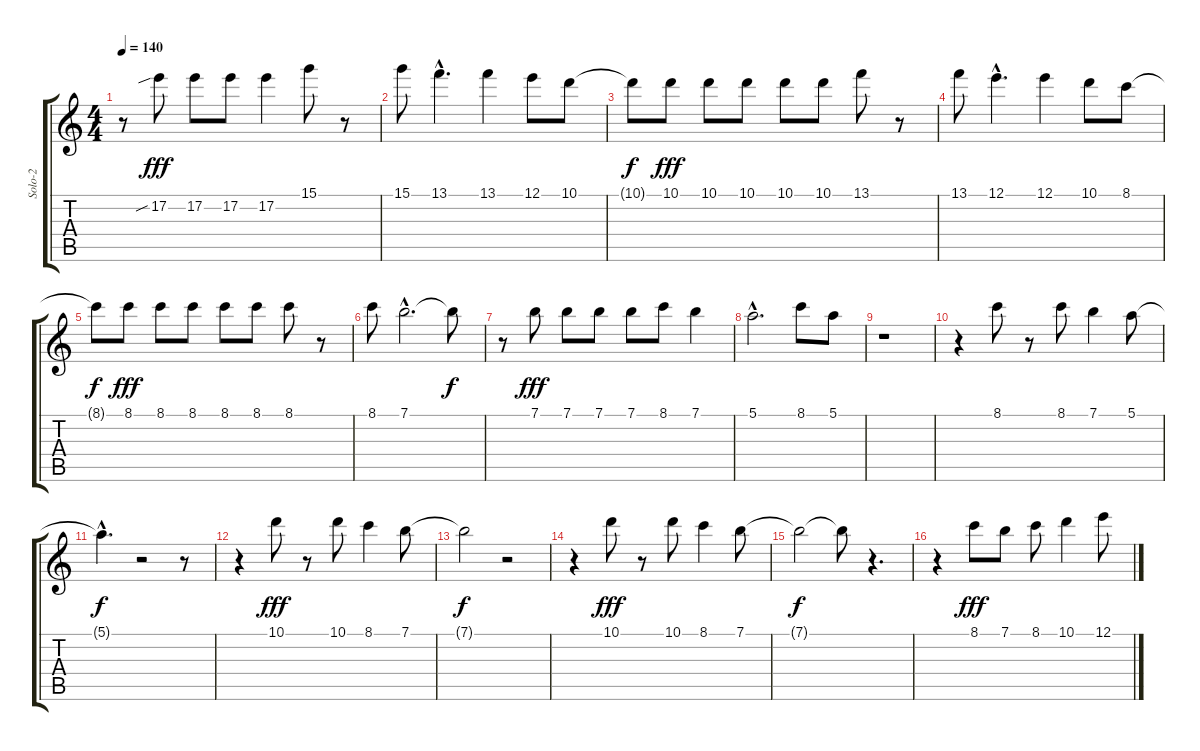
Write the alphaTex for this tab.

\track ("Solo-2" "Solo-2") {instrument distortionguitar}
\staff {score tabs}
\tuning (E4 B3 G3 D3 A2 E2) {hide}
\ts (4 4)
\tempo 140
\clef g2
\ks c
r.8{dy fff instrument distortionguitar} 17.2{sib}.8 17.2.8 17.2.8 17.2.4 15.1.8 r.8 |
15.1.8 13.1{hac}.4{d} 13.1.4 12.1.8 10.1.8 |
10.1{t}.8{dy f} 10.1.8{dy fff} 10.1.8 10.1.8 10.1.8 10.1.8 13.1.8 r.8 |
13.1.8 12.1{hac}.4{d} 12.1.4 10.1.8 8.1.8 |
8.1{t}.8{dy f} 8.1.8{dy fff} 8.1.8 8.1.8 8.1.8 8.1.8 8.1.8 r.8 |
8.1.8 7.1{hac}.2{d} 7.1{t}.8{dy f} |
r.8 7.1.8{dy fff} 7.1.8 7.1.8 7.1.8 8.1.8 7.1.4 |
5.1{hac}.2{d} 8.1.8 5.1.8 |
r.1 |
r.4 8.1.8 r.8 8.1.8 7.1.4 5.1.8 |
5.1{hac t}.4{d dy f} r.2 r.8 |
r.4 10.1.8{dy fff} r.8 10.1.8 8.1.4 7.1.8 |
7.1{t}.2{dy f} r.2 |
r.4 10.1.8{dy fff} r.8 10.1.8 8.1.4 7.1.8 |
7.1{t}.2{dy f} 7.1{t}.8 r.4{d} |
r.4 8.1.8{dy fff} 7.1.8 8.1.8 10.1.4 12.1.8
